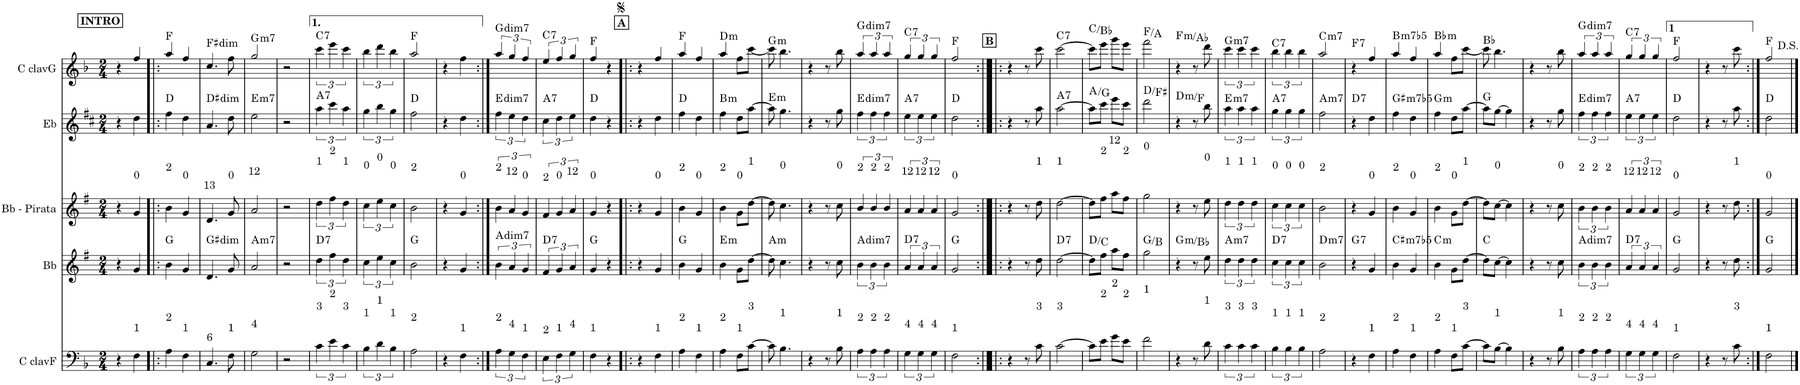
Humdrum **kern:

**kern	**kern	**harte	**kern	**kern	**harte	**kern	**harte
*part5	*part4	*part4	*part3	*part2	*part2	*part1	*part1
*staff5	*staff4	*	*staff3	*staff2	*	*staff1	*
*I"C clavF	*I"Bb	*	*I"Bb - Pirata	*I"Eb	*	*I"C clavG	*
*clefF4	*clefG2	*	*clefG2	*clefG2	*	*clefG2	*
*	*Trd1c2	*	*Trd1c2	*Trd5c9	*	*	*
*k[b-]	*k[f#]	*	*k[f#]	*k[f#c#]	*	*k[b-]	*
*F:	*G:	*	*G:	*D:	*	*F:	*
*M2/4	*M2/4	*	*M2/4	*M2/4	*	*M2/4	*
!!LO:REH:place=s1:a:B:cj:t=INTRO
=1	=1	=1	=1	=1	=1	=1	=1
4r	4r	.	4r	4r	.	4r	.
4F\	4g/	.	4g/	4dd\	.	4ff/	.
=2!|:	=2!|:	=2!|:	=2!|:	=2!|:	=2!|:	=2!|:	=2!|:
4A\	4b\	G:maj	4b\	4ff#\	D:maj	4aa/	F:maj
4F\	4g/	.	4g/	4dd\	.	4ff/	.
=3	=3	=3	=3	=3	=3	=3	=3
!	!	!LO:H:kt=dim	!	!	!LO:H:kt=dim	!	!LO:H:kt=dim
4.C/	4.d/	G#:dim	4.d/	4.a/	D#:dim	4.cc/	F#:dim
8F\	8g/	.	8g/	8dd\	.	8ff\	.
=4	=4	=4	=4	=4	=4	=4	=4
!	!	!LO:H:kt=m7	!	!	!LO:H:kt=m7	!	!LO:H:kt=m7
2G\	2a/	A:min7	2a/	2ee\	E:min7	2gg/	G:min7
=5	=5	=5	=5	=5	=5	=5	=5
2r	2r	.	2r	2r	.	2r	.
=6	=6	=6	=6	=6	=6	=6	=6
!	!	!LO:H:kt=7	!	!	!LO:H:kt=7	!	!LO:H:kt=7
6c\	6dd\	D:7	6dd\	6aa\	A:7	6ccc\	C:7
6e\	6ff#\	.	6ff#\	6ccc#\	.	6eee\	.
6c\	6dd\	.	6dd\	6aa\	.	6ccc\	.
=7	=7	=7	=7	=7	=7	=7	=7
6B-\	6cc\	.	6cc\	6gg\	.	6bb-\	.
6d\	6ee\	.	6ee\	6bb\	.	6ddd\	.
6B-\	6cc\	.	6cc\	6gg\	.	6bb-\	.
=8	=8	=8	=8	=8	=8	=8	=8
2A\	2b\	G:maj	2b\	2ff#\	D:maj	2aa/	F:maj
=9	=9	=9	=9	=9	=9	=9	=9
4r	4r	.	4r	4r	.	4r	.
4F\	4g/	.	4g/	4dd\	.	4ff\	.
=10:|!	=10:|!	=10:|!	=10:|!	=10:|!	=10:|!	=10:|!	=10:|!
!	!	!LO:H:kt=dim7	!	!	!LO:H:kt=dim7	!	!LO:H:kt=dim7
6A\	6b\	A:dim7	6b\	6ff#\	E:dim7	6aa/	G:dim7
6G\	6a/	.	6a/	6ee\	.	6gg/	.
6F\	6g/	.	6g/	6dd\	.	6ff/	.
=11	=11	=11	=11	=11	=11	=11	=11
!	!	!LO:H:kt=7	!	!	!LO:H:kt=7	!	!LO:H:kt=7
6E\	6f#/	D:7	6f#/	6cc#\	A:7	6ee/	C:7
6F\	6g/	.	6g/	6dd\	.	6ff/	.
6G\	6a/	.	6a/	6ee\	.	6gg/	.
=12	=12	=12	=12	=12	=12	=12	=12
4F\	4g/	G:maj	4g/	4dd\	D:maj	4ff/	F:maj
4r	4r	.	4r	4r	.	4r	.
!!LO:REH:place=s1:a:B:cj:t=A
=13!|:	=13!|:	=13!|:	=13!|:	=13!|:	=13!|:	=13!|:	=13!|:
4r	4r	.	4r	4r	.	4r	.
4F\	4g/	.	4g/	4dd\	.	4ff/	.
=14	=14	=14	=14	=14	=14	=14	=14
4A\	4b\	G:maj	4b\	4ff#\	D:maj	4aa/	F:maj
4F\	4g/	.	4g/	4dd\	.	4ff/	.
=15	=15	=15	=15	=15	=15	=15	=15
!	!	!LO:H:kt=m	!	!	!LO:H:kt=m	!	!LO:H:kt=m
4A\	4b\	E:min	4b\	4ff#\	B:min	4aa/	D:min
8F\L	8g\L	.	8g\L	8dd\L	.	8ff\L	.
[>8c\J	[>8dd\J	.	[>8dd\J	[>8aa\J	.	[<8ccc\J	.
=16	=16	=16	=16	=16	=16	=16	=16
!	!	!LO:H:kt=m	!	!	!LO:H:kt=m	!	!LO:H:kt=m
8c\]	8dd\]	A:min	8dd\]	8aa\]	E:min	8ccc\]	G:min
4.B-\	4.cc\	.	4.cc\	4.gg\	.	4.bb-\	.
=17	=17	=17	=17	=17	=17	=17	=17
4r	4r	.	4r	4r	.	4r	.
8r	8r	.	8r	8r	.	8r	.
8B-\	8cc\	.	8cc\	8gg\	.	8bb-\	.
=18	=18	=18	=18	=18	=18	=18	=18
!	!	!LO:H:kt=dim7	!	!	!LO:H:kt=dim7	!	!LO:H:kt=dim7
6A\	6b\	A:dim7	6b/	6ff#\	E:dim7	6aa/	G:dim7
6A\	6b\	.	6b/	6ff#\	.	6aa/	.
6A\	6b\	.	6b/	6ff#\	.	6aa/	.
=19	=19	=19	=19	=19	=19	=19	=19
!	!	!LO:H:kt=7	!	!	!LO:H:kt=7	!	!LO:H:kt=7
6G\	6a/	D:7	6a/	6ee\	A:7	6gg/	C:7
6G\	6a/	.	6a/	6ee\	.	6gg/	.
6G\	6a/	.	6a/	6ee\	.	6gg/	.
=20	=20	=20	=20	=20	=20	=20	=20
2F\	2g/	G:maj	2g/	2dd\	D:maj	2ff/	F:maj
!!LO:REH:place=s1:a:B:cj:t=B
=21:|!|:	=21:|!|:	=21:|!|:	=21:|!|:	=21:|!|:	=21:|!|:	=21:|!|:	=21:|!|:
4r	4r	.	4r	4r	.	4r	.
8r	8r	.	8r	8r	.	8r	.
8c\	8dd\	.	8dd\	8aa\	.	8ccc\	.
=22	=22	=22	=22	=22	=22	=22	=22
!	!	!LO:H:kt=7	!	!	!LO:H:kt=7	!	!LO:H:kt=7
[>2c\	[>2dd\	D:7	[>2dd\	[>2aa\	A:7	[>2ccc\	C:7
=23	=23	=23	=23	=23	=23	=23	=23
8c\L]	8dd\L]	D:maj/b7	8dd\L]	8aa\L]	A:maj/b7	8ccc\L]	C:maj/b7
8e\J	8ff#\J	.	8ff#\J	8ccc#\J	.	8eee\J	.
8g\L	8aa\L	.	8aa\L	8eee\L	.	8ggg\L	.
8e\J	8ff#\J	.	8ff#\J	8ccc#\J	.	8eee\J	.
=24	=24	=24	=24	=24	=24	=24	=24
2f\	2gg\	G:maj/3	2gg\	2ddd\	D:maj/3	2fff\	F:maj/3
=25	=25	=25	=25	=25	=25	=25	=25
!	!	!LO:H:kt=m	!	!	!LO:H:kt=m	!	!LO:H:kt=m
4r	4r	G:min/b3	4r	4r	D:min/b3	4r	F:min/b3
8r	8r	.	8r	8r	.	8r	.
8d\	8ee\	.	8ee\	8bb\	.	8ddd\	.
=26	=26	=26	=26	=26	=26	=26	=26
!	!	!LO:H:kt=m7	!	!	!LO:H:kt=m7	!	!LO:H:kt=m7
6c\	6dd\	A:min7	6dd\	6aa\	E:min7	6ccc\	G:min7
6c\	6dd\	.	6dd\	6aa\	.	6ccc\	.
6c\	6dd\	.	6dd\	6aa\	.	6ccc\	.
=27	=27	=27	=27	=27	=27	=27	=27
!	!	!LO:H:kt=7	!	!	!LO:H:kt=7	!	!LO:H:kt=7
6B-\	6cc\	D:7	6cc\	6gg\	A:7	6bb-\	C:7
6B-\	6cc\	.	6cc\	6gg\	.	6bb-\	.
6B-\	6cc\	.	6cc\	6gg\	.	6bb-\	.
=28	=28	=28	=28	=28	=28	=28	=28
!	!	!LO:H:kt=m7	!	!	!LO:H:kt=m7	!	!LO:H:kt=m7
2A\	2b\	D:min7	2b\	2ff#\	A:min7	2aa/	C:min7
=29	=29	=29	=29	=29	=29	=29	=29
!	!	!LO:H:kt=7	!	!	!LO:H:kt=7	!	!LO:H:kt=7
4r	4r	G:7	4r	4r	D:7	4r	F:7
4F\	4g/	.	4g/	4dd\	.	4ff/	.
=30	=30	=30	=30	=30	=30	=30	=30
!	!	!LO:H:kt=m7b5	!	!	!LO:H:kt=m7b5	!	!LO:H:kt=m7b5
4A\	4b\	C#:hdim7	4b\	4ff#\	G#:hdim7	4aa/	B:hdim7
4F\	4g/	.	4g/	4dd\	.	4ff/	.
=31	=31	=31	=31	=31	=31	=31	=31
!	!	!LO:H:kt=m	!	!	!LO:H:kt=m	!	!LO:H:kt=m
4A\	4b\	C:min	4b\	4ff#\	G:min	4aa/	Bb:min
8F\L	8g\L	.	8g\L	8dd\L	.	8ff\L	.
[>8c\J	[>8dd\J	.	[>8dd\J	[>8aa\J	.	[<8ccc\J	.
=32	=32	=32	=32	=32	=32	=32	=32
8c\L]	8dd\L]	C:maj	8dd\L]	8aa\L]	G:maj	8ccc\]	Bb:maj
[>8B-\J	[>8cc\J	.	[>8cc\J	[>8gg\J	.	4.bb-\	.
4B-\]	4cc\]	.	4cc\]	4gg\]	.	.	.
=33	=33	=33	=33	=33	=33	=33	=33
4r	4r	.	4r	4r	.	4r	.
8r	8r	.	8r	8r	.	8r	.
8B-\	8cc\	.	8cc\	8gg\	.	8bb-\	.
=34	=34	=34	=34	=34	=34	=34	=34
!	!	!LO:H:kt=dim7	!	!	!LO:H:kt=dim7	!	!LO:H:kt=dim7
6A\	6b\	A:dim7	6b\	6ff#\	E:dim7	6aa/	G:dim7
6A\	6b\	.	6b\	6ff#\	.	6aa/	.
6A\	6b\	.	6b\	6ff#\	.	6aa/	.
=35	=35	=35	=35	=35	=35	=35	=35
!	!	!LO:H:kt=7	!	!	!LO:H:kt=7	!	!LO:H:kt=7
6G\	6a/	D:7	6a/	6ee\	A:7	6gg/	C:7
6G\	6a/	.	6a/	6ee\	.	6gg/	.
6G\	6a/	.	6a/	6ee\	.	6gg/	.
=36	=36	=36	=36	=36	=36	=36	=36
2F\	2g/	G:maj	2g/	2dd\	D:maj	2ff/	F:maj
=37	=37	=37	=37	=37	=37	=37	=37
4r	4r	.	4r	4r	.	4r	.
8r	8r	.	8r	8r	.	8r	.
8c\	8dd\	.	8dd\	8aa\	.	8ccc\	.
=38:|!	=38:|!	=38:|!	=38:|!	=38:|!	=38:|!	=38:|!	=38:|!
2F\	2g/	G:maj	2g/	2dd\	D:maj	2ff/	F:maj
==	==	==	==	==	==	==	==
*-	*-	*-	*-	*-	*-	*-	*-
